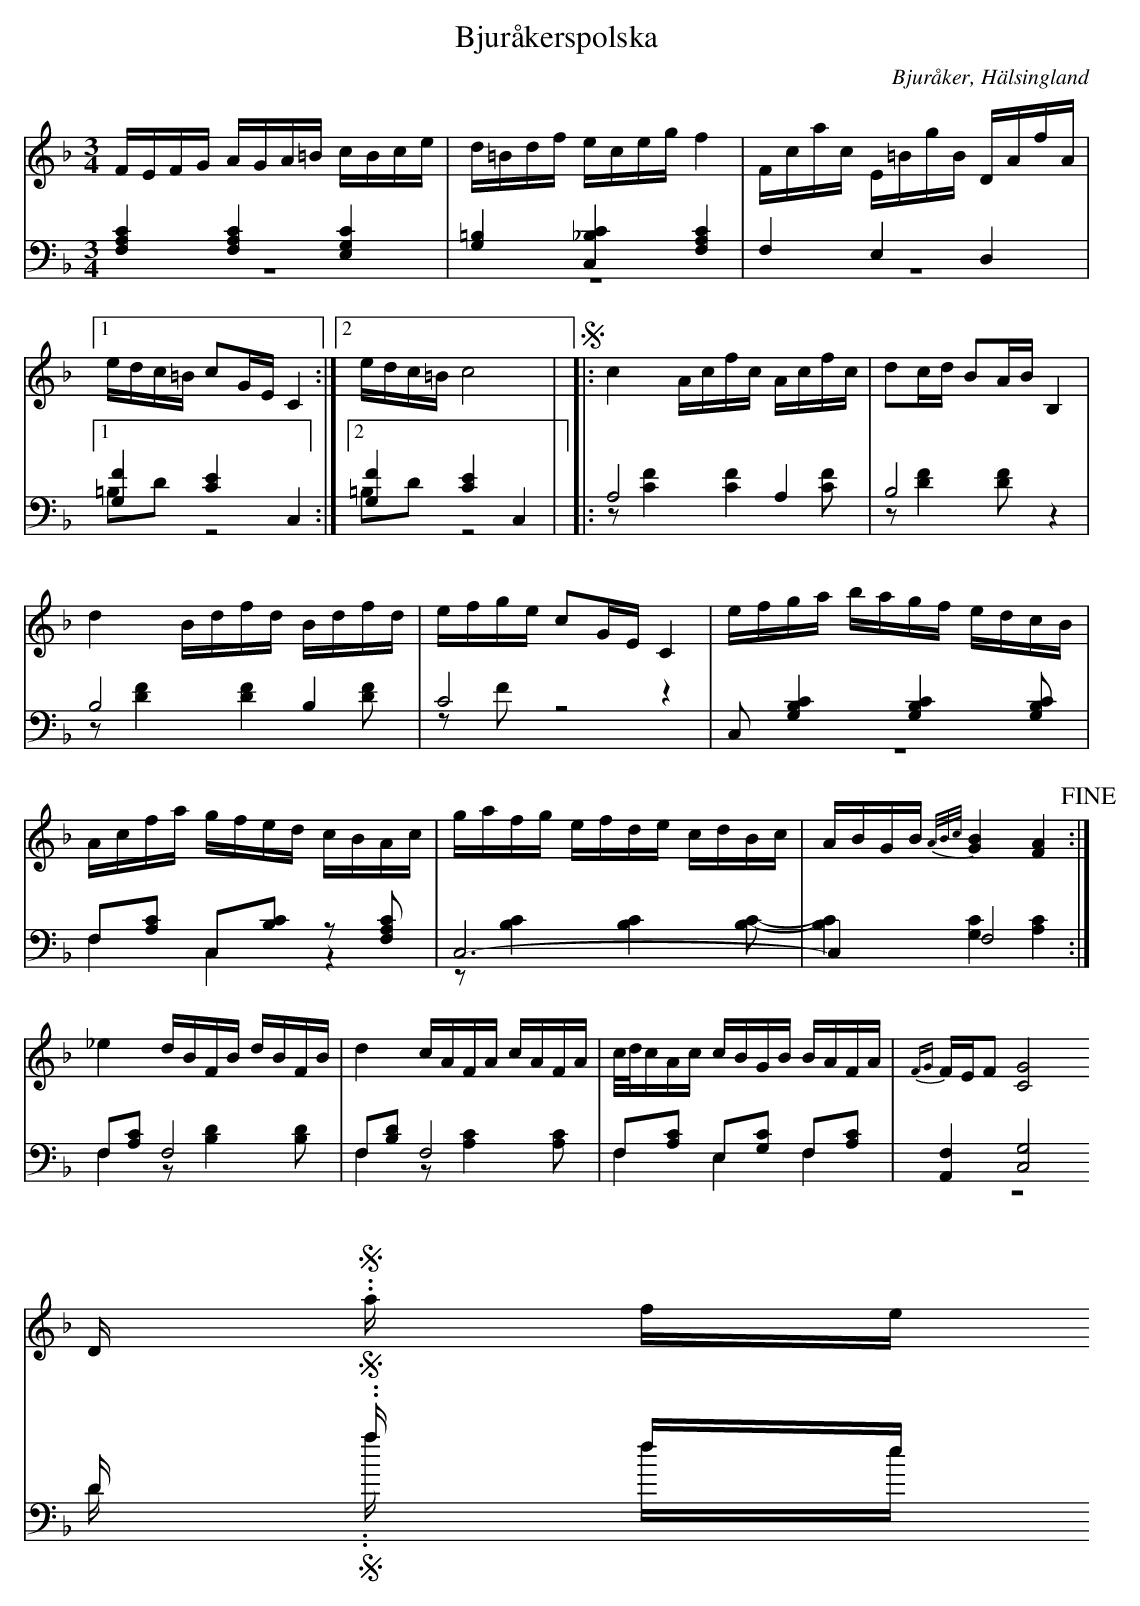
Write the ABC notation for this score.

X:1
T: Bjuråkerspolska
O: Bjuråker, Hälsingland
M: 3/4
L: 1/16
K: F
V:1
V:2
V:3 merge
V:1
FEFG AGA=B cBce|d=Bdf eceg f4|Fcac E=BgB DAfA|1 edc=B c2GE C4:|2 edc=B c8 |
!segno! |:c4 Acfc Acfc|d2cd B2AB B,4|d4 Bdfd Bdfd|efge c2GE C4|
efga bagf edcB|Acfa gfed cBAc|gafg efde cdBc|ABGB {A/B/c/}[G4B4] [F4A4] !fine!:|
_e4 dBFB dBFB|d4 cAFA cAFA|c/d/cAc cBGB BAFA|{FG}FEF2 [C8G8] !D.S. al fine!|
V:2 clef=bass
[F,4A,4C4] [F,4A,4C4] [E,4G,4C4]|[G,4=B,4] [C,4_B,4C4] [F,4A,4C4]|F,4 E,4 D,4|1 [G,4F4] [C4E4] C,4:|2 [G,4F4] [C4E4] C,4 |
|:A,8 A,4|B,8 z4|B,8  B,4|C8 z4|
C,2 [G,4B,4C4] [G,4B,4C4] [G,2B,2C2]|F,2[A,2C2] C,2[B,2C2] z2 [F,2A,2C2]|C,12-|C,4 F,8:|
F,2[A,2C2] F,8|F,2[B,2D2] F,8|F,2[A,2C2] E,2[G,2C2] F,2[A,2C2]|[A,,4F,4] [C,8G,8] !D.S. al fine!|
V:3 clef=bass
z12|z12|z12|1 =B,2D2 z8:|2 =B,2D2 z8|
|:z2 [C4F4] [C4F4] [C2F2]|z2 [D4F4] [D2F2] z4|z2 [D4F4] [D4F4] [D2F2]|z2 F2 z8|
z12|F,4 C,4 z4|z2 [B,4C4] [B,4C4] [B,2C2]-|[B,4C4] [G,4C4] [A,4C4]:|
F,4 z2 [B,4D4] [B,2D2]|F,4 z2 [A,4C4] [A,2C2]|F,4 E,4 F,4|z12 !D.S. al fine!|
